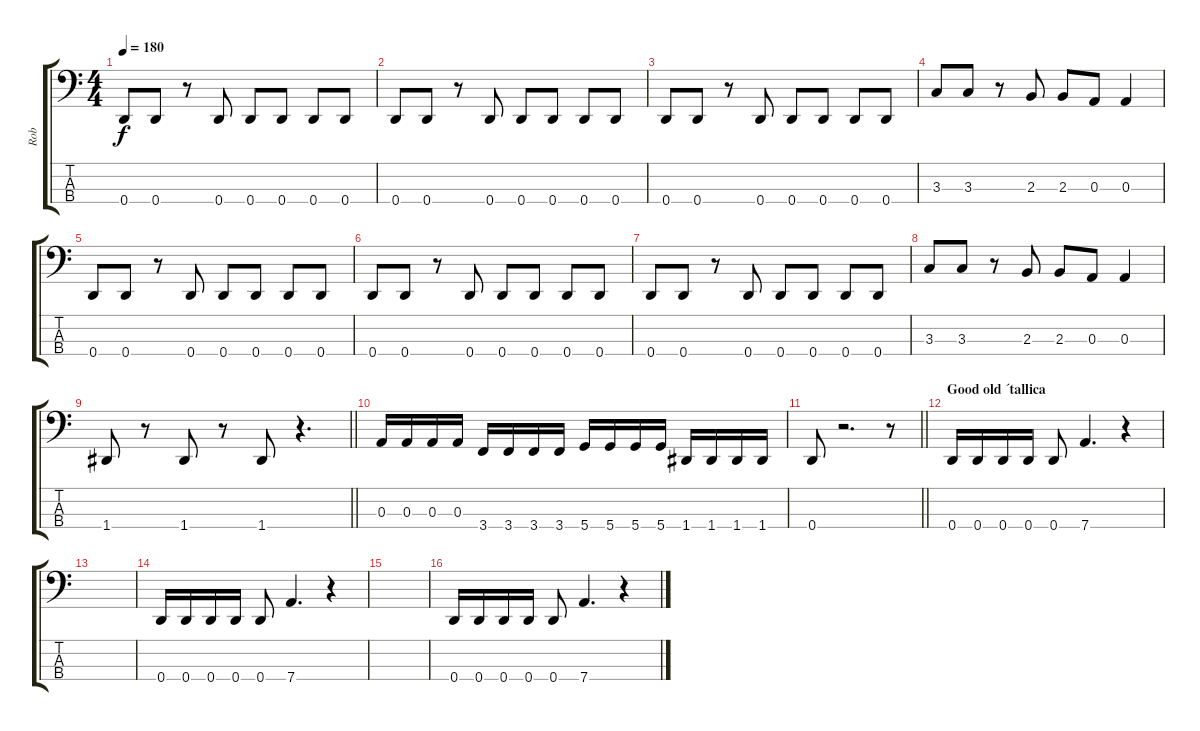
\track ("Rob" "Rob") {instrument electricbasspick}
\staff {score tabs}
\tuning (G2 D2 A1 D1) {hide}
\ts (4 4)
\tempo 180
\clef f4
\ks c
0.4.8{dy f} 0.4.8 r.8 0.4.8 0.4.8 0.4.8 0.4.8 0.4.8 |
0.4.8 0.4.8 r.8 0.4.8 0.4.8 0.4.8 0.4.8 0.4.8 |
0.4.8 0.4.8 r.8 0.4.8 0.4.8 0.4.8 0.4.8 0.4.8 |
3.3.8 3.3.8 r.8 2.3.8 2.3.8 0.3.8 0.3.4 |
0.4.8 0.4.8 r.8 0.4.8 0.4.8 0.4.8 0.4.8 0.4.8 |
0.4.8 0.4.8 r.8 0.4.8 0.4.8 0.4.8 0.4.8 0.4.8 |
0.4.8 0.4.8 r.8 0.4.8 0.4.8 0.4.8 0.4.8 0.4.8 |
3.3.8 3.3.8 r.8 2.3.8 2.3.8 0.3.8 0.3.4 |
\barLineRight lightlight
1.4.8 r.8 1.4.8 r.8 1.4.8 r.4{d} |
\section ("" "")
0.3.16 0.3.16 0.3.16 0.3.16 3.4.16 3.4.16 3.4.16 3.4.16 5.4.16 5.4.16 5.4.16 5.4.16 1.4.16 1.4.16 1.4.16 1.4.16 |
\barLineRight lightlight
0.4.8 r.2{d} r.8 |
\section ("" "Good old ´tallica")
0.4.16 0.4.16 0.4.16 0.4.16 0.4.8 7.4.4{d} r.4 |
|
0.4.16 0.4.16 0.4.16 0.4.16 0.4.8 7.4.4{d} r.4 |
|
0.4.16 0.4.16 0.4.16 0.4.16 0.4.8 7.4.4{d} r.4
